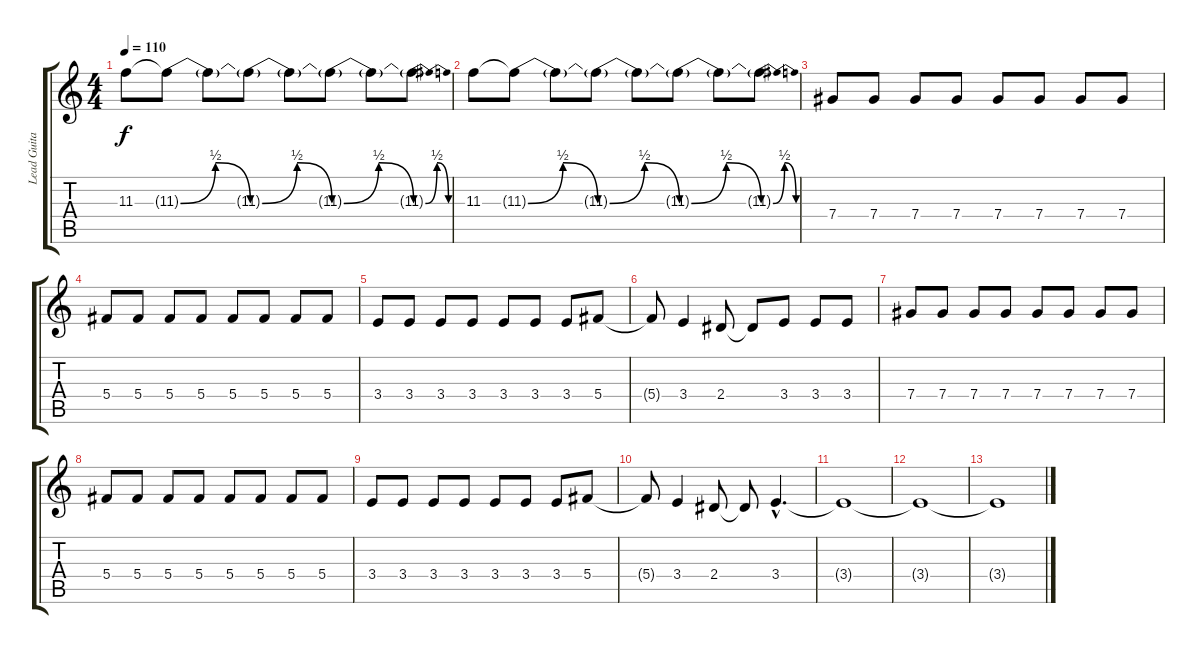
\track ("Lead Guitar 2" "Lead Guita") {instrument overdrivenguitar}
\staff {score tabs}
\tuning (Eb4 Bb3 Gb3 Db3 Ab2 Db2) {hide}
\ts (4 4)
\tempo 110
\clef g2
\ks c
11.3.8{dy f} 11.3{be (bendrelease 0 0 30 2 30 2 60 0) t}.8 11.3{t}.8 11.3{be (bendrelease 0 0 30 2 30 2 60 0) t}.8 11.3{t}.8 11.3{be (bendrelease 0 0 30 2 30 2 60 0) t}.8 11.3{t}.8 11.3{be (bendrelease 0 0 30 2 30 2 60 0) t}.8 |
11.3.8 11.3{be (bendrelease 0 0 30 2 30 2 60 0) t}.8 11.3{t}.8 11.3{be (bendrelease 0 0 30 2 30 2 60 0) t}.8 11.3{t}.8 11.3{be (bendrelease 0 0 30 2 30 2 60 0) t}.8 11.3{t}.8 11.3{be (bendrelease 0 0 30 2 30 2 60 0) t}.8 |
7.4.8 7.4.8 7.4.8 7.4.8 7.4.8 7.4.8 7.4.8 7.4.8 |
5.4.8 5.4.8 5.4.8 5.4.8 5.4.8 5.4.8 5.4.8 5.4.8 |
3.4.8 3.4.8 3.4.8 3.4.8 3.4.8 3.4.8 3.4.8 5.4.8 |
5.4{t}.8 3.4.4 2.4.8 2.4{t}.8 3.4.8 3.4.8 3.4.8 |
7.4.8 7.4.8 7.4.8 7.4.8 7.4.8 7.4.8 7.4.8 7.4.8 |
5.4.8 5.4.8 5.4.8 5.4.8 5.4.8 5.4.8 5.4.8 5.4.8 |
3.4.8 3.4.8 3.4.8 3.4.8 3.4.8 3.4.8 3.4.8 5.4.8 |
5.4{t}.8 3.4.4 2.4.8 2.4{t}.8 3.4{hac}.4{d} |
3.4{t}.1 |
3.4{t}.1 |
3.4{t}.1
